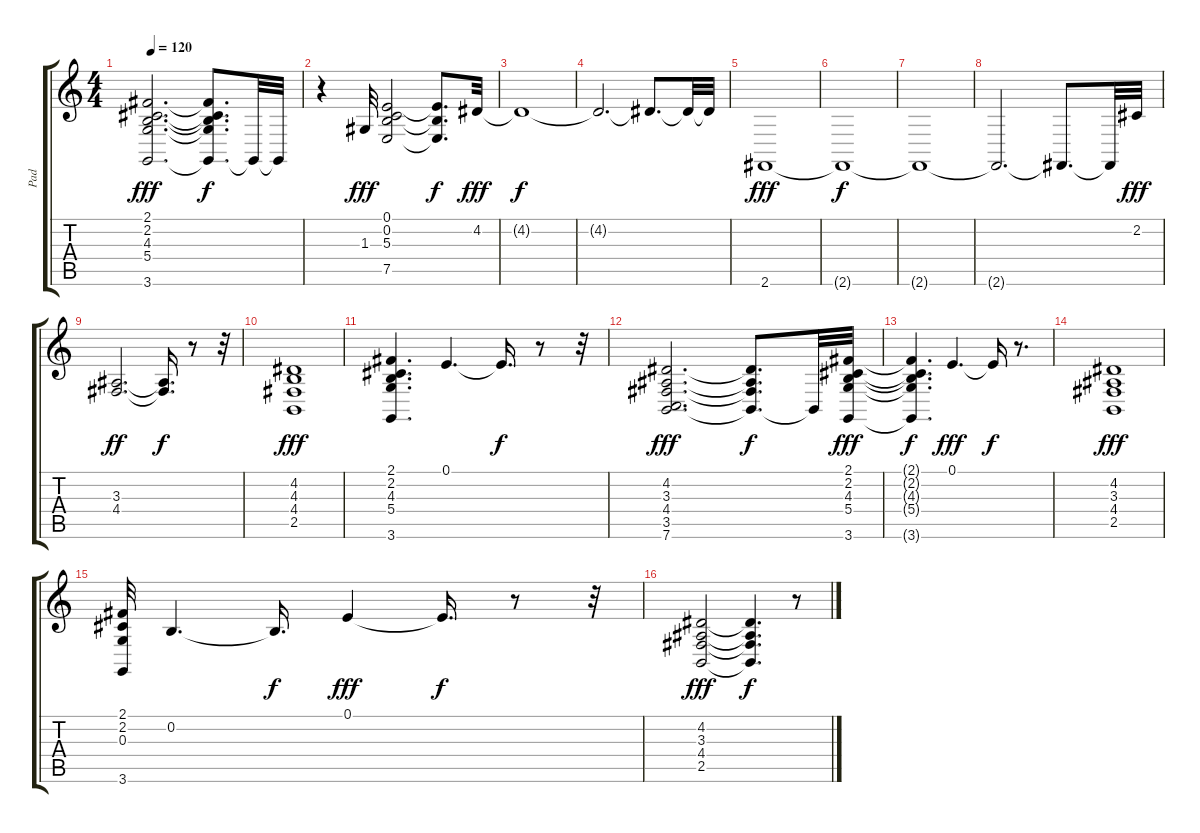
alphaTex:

\track ("Pad" "Pad") {instrument pad8sweep}
\staff {score tabs}
\tuning (E4 B3 G3 D3 A2 E2) {hide}
\ts (4 4)
\tempo 120
\clef g2
\ks c
(2.1 2.2 4.3 5.4 3.6).2{d dy fff} (2.1{t} 2.2{t} 4.3{t} 5.4{t} 3.6{t}).8{d dy f} 3.6{t}.32 3.6{t}.32 |
r.4 1.3.32{dy fff volume 6} (0.1 0.2 5.3 7.5).2 (0.1{t} 0.2{t} 7.5{t}).8{d dy f} 4.2.32{dy fff} |
4.2{t}.1{dy f} |
4.2{t}.2{d} 4.2{t}.8{d} 4.2{t}.32 4.2{t}.32 |
2.6.1{dy fff} |
2.6{t}.1{dy f} |
2.6{t}.1 |
2.6{t}.2{d} 2.6{t}.8{d} 2.6{t}.32 2.2.32{dy fff} |
(3.3 4.4).2{d dy ff} (3.3{t} 4.4{t}).16{d dy f} r.8 r.32 |
(4.2 4.3 4.4 2.5).1{dy fff} |
(2.1 2.2 4.3 5.4 3.6).4{d} 0.1.4{d} 0.1{t}.16{d dy f} r.8 r.32 |
(4.2 3.3 4.4 3.5 7.6).2{d dy fff} (4.2{t} 3.3{t} 4.4{t} 7.6{t}).8{d dy f} 7.6{t}.32 (2.1 2.2 4.3 5.4 3.6).32{dy fff} |
(2.1{t} 2.2{t} 4.3{t} 5.4{t} 3.6{t}).4{d dy f} 0.1.4{d dy fff} 0.1{t}.16{dy f} r.8{d} |
(4.2 3.3 4.4 2.5).1{dy fff} |
(2.1 2.2 0.3 3.6).32 0.2.4{d} 0.2{t}.16{d dy f} 0.1.4{dy fff} 0.1{t}.16{d dy f} r.8 r.32 |
(4.2 3.3 4.4 2.5).2{dy fff} (4.2{t} 3.3{t} 4.4{t} 2.5{t}).4{d dy f} r.8
